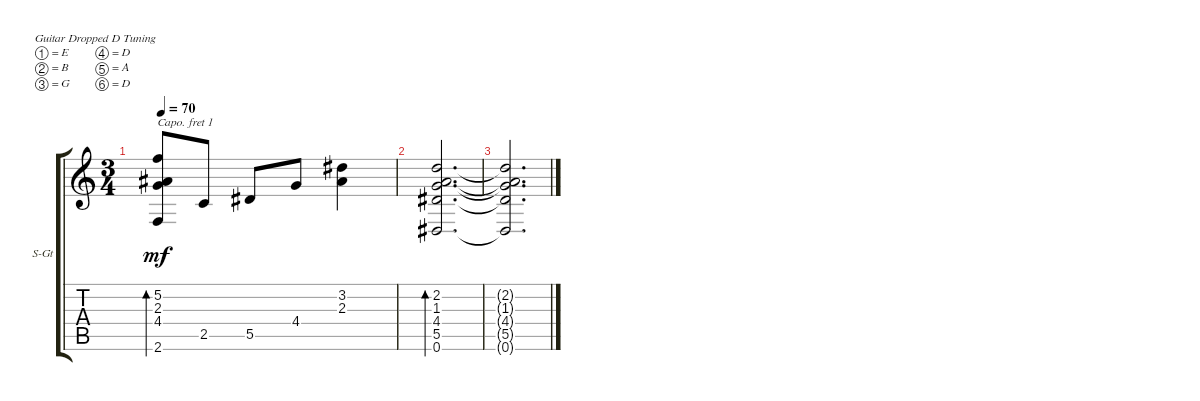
\defaultSystemsLayout 4
\bracketExtendMode groupsimilarinstruments
\firstSystemTrackNameOrientation horizontal
\otherSystemsTrackNameOrientation horizontal
\track ("Steel Guitar" "S-Gt") {instrument acousticguitarsteel}
\staff {score tabs}
\capo 1
\tuning (E4 B3 G3 D3 A2 D2)
\ts (3 4)
\tempo 70
\clef g2
\ks c
(2.6 4.4 2.3 5.2).8{bd 114 dy mf} 2.5.8 5.5.8 4.4.8 (2.3 3.2).4 |
(0.6 5.5 4.4 1.3 2.2).2{d bd 352} |
(0.6{t} 5.5{t} 4.4{t} 1.3{t} 2.2{t}).2{d}
